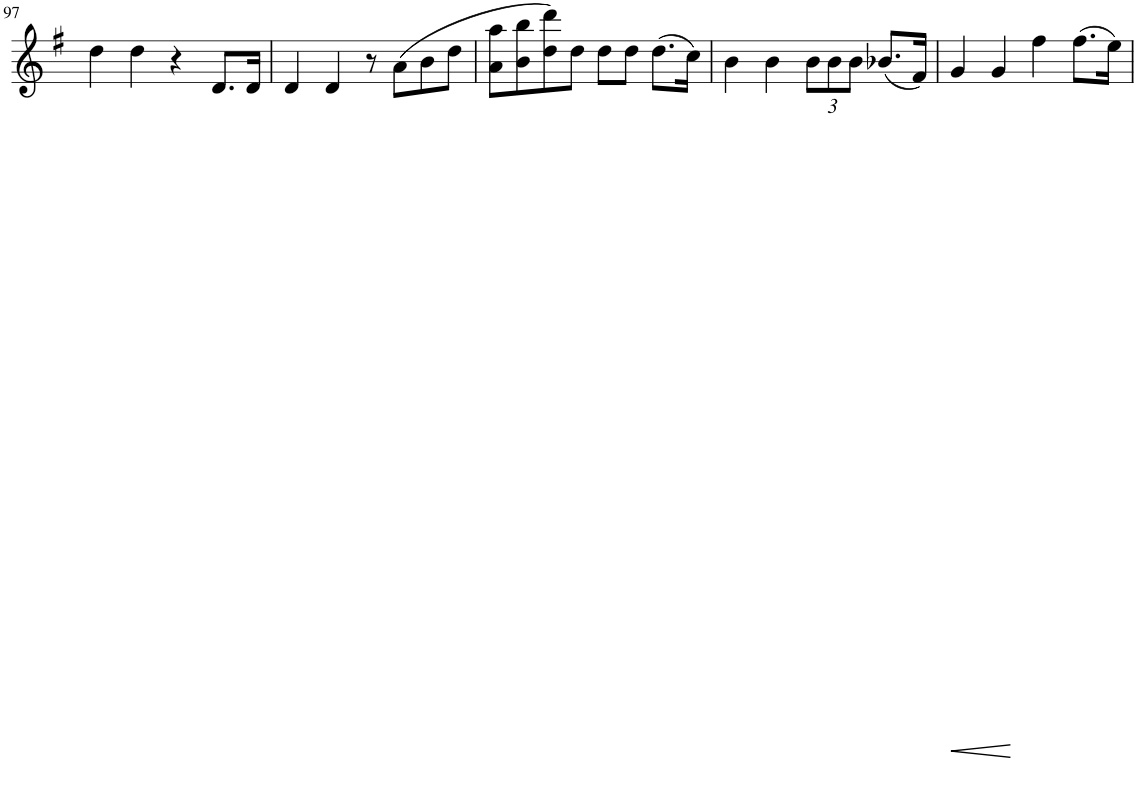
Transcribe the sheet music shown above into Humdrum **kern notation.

**kern	**dynam
*part1	*part1
*staff1	*staff1
*I"Bb Clarinet	*
*I'Cl	*
!!LO:PB:g=z
*clefG2	*
*Trd1c2	*
*k[f#]	*
*M4/4	*
=97	=97
4dd\	.
4dd\	.
4r	.
8.d/L	.
16d/Jk	.
=98	=98
4d/	.
4d/	.
8r	.
(8a\L	.
8b\	.
8dd\J	.
=99	=99
8a\ 8aa\L	.
8b\ 8bb\	.
8dd\ 8ddd\)	.
8dd\J	.
8dd\L	.
8dd\J	.
(8.dd\L	.
16cc\Jk)	.
=100	=100
4b\	.
4b\	.
*Xbrackettup	*
12b\L	.
12b\	.
12b\J	.
(8.b-X/L	.
16f#/Jk)	.
=101	=101
!	!LO:HP:b
4g/	<
4g/	.
4ff#\	.
(8.ff#\L	.
16ee\Jk)	.
.	[
=	=
*-	*-
